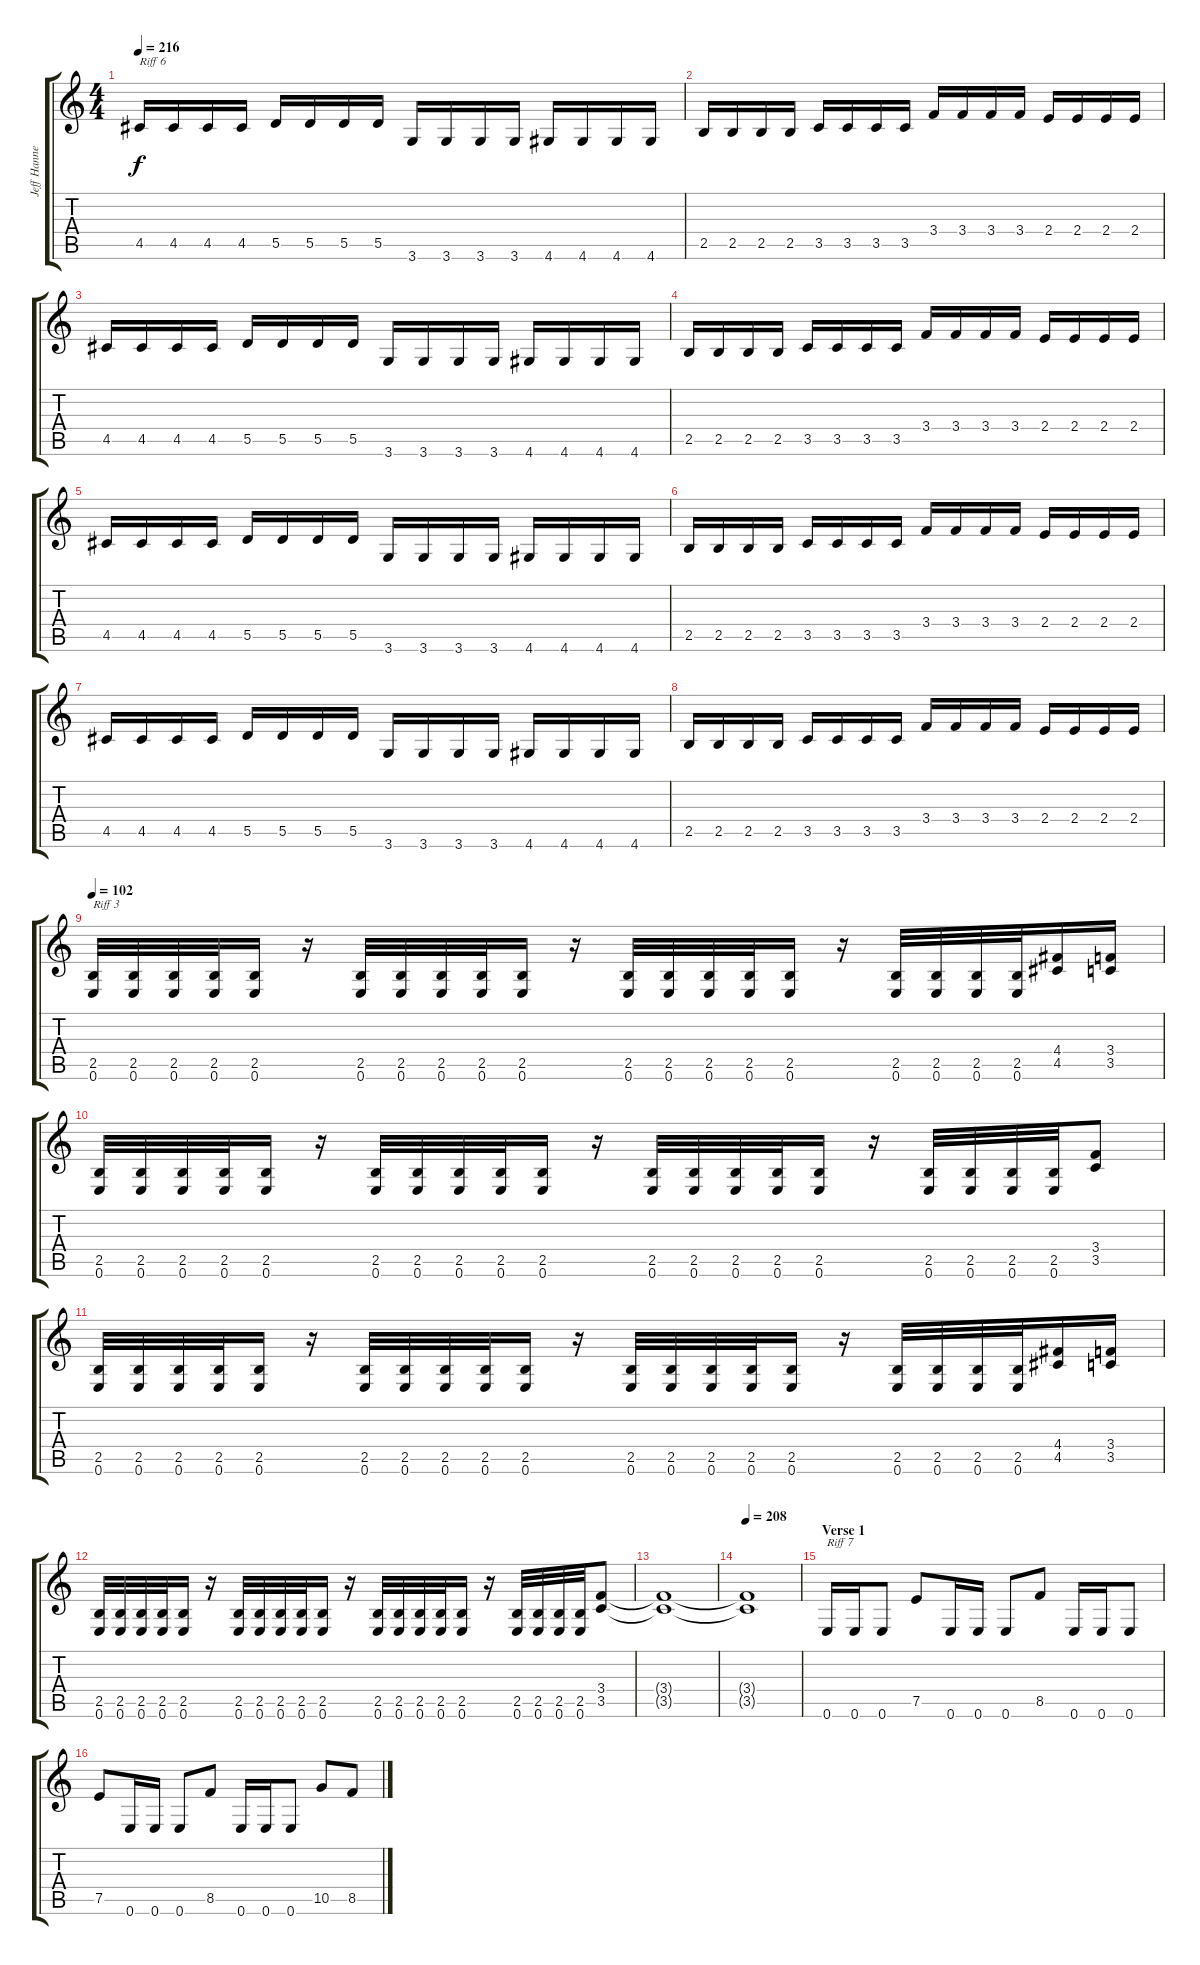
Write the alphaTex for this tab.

\track ("Jeff Hannemann" "Jeff Hanne") {instrument distortionguitar}
\staff {score tabs}
\tuning (E4 B3 G3 D3 A2 E2) {hide}
\ts (4 4)
\tempo 216
\clef g2
\ks c
4.5.16{txt "Riff 6" dy f} 4.5.16 4.5.16 4.5.16 5.5.16 5.5.16 5.5.16 5.5.16 3.6.16 3.6.16 3.6.16 3.6.16 4.6.16 4.6.16 4.6.16 4.6.16 |
2.5.16 2.5.16 2.5.16 2.5.16 3.5.16 3.5.16 3.5.16 3.5.16 3.4.16 3.4.16 3.4.16 3.4.16 2.4.16 2.4.16 2.4.16 2.4.16 |
4.5.16 4.5.16 4.5.16 4.5.16 5.5.16 5.5.16 5.5.16 5.5.16 3.6.16 3.6.16 3.6.16 3.6.16 4.6.16 4.6.16 4.6.16 4.6.16 |
2.5.16 2.5.16 2.5.16 2.5.16 3.5.16 3.5.16 3.5.16 3.5.16 3.4.16 3.4.16 3.4.16 3.4.16 2.4.16 2.4.16 2.4.16 2.4.16 |
4.5.16 4.5.16 4.5.16 4.5.16 5.5.16 5.5.16 5.5.16 5.5.16 3.6.16 3.6.16 3.6.16 3.6.16 4.6.16 4.6.16 4.6.16 4.6.16 |
2.5.16 2.5.16 2.5.16 2.5.16 3.5.16 3.5.16 3.5.16 3.5.16 3.4.16 3.4.16 3.4.16 3.4.16 2.4.16 2.4.16 2.4.16 2.4.16 |
4.5.16 4.5.16 4.5.16 4.5.16 5.5.16 5.5.16 5.5.16 5.5.16 3.6.16 3.6.16 3.6.16 3.6.16 4.6.16 4.6.16 4.6.16 4.6.16 |
2.5.16 2.5.16 2.5.16 2.5.16 3.5.16 3.5.16 3.5.16 3.5.16 3.4.16 3.4.16 3.4.16 3.4.16 2.4.16 2.4.16 2.4.16 2.4.16 |
\tempo 102
(2.5 0.6).32{txt "Riff 3"} (2.5 0.6).32 (2.5 0.6).32 (2.5 0.6).32 (2.5 0.6).16 r.16 (2.5 0.6).32 (2.5 0.6).32 (2.5 0.6).32 (2.5 0.6).32 (2.5 0.6).16 r.16 (2.5 0.6).32 (2.5 0.6).32 (2.5 0.6).32 (2.5 0.6).32 (2.5 0.6).16 r.16 (2.5 0.6).32 (2.5 0.6).32 (2.5 0.6).32 (2.5 0.6).32 (4.4 4.5).16 (3.4 3.5).16 |
(2.5 0.6).32 (2.5 0.6).32 (2.5 0.6).32 (2.5 0.6).32 (2.5 0.6).16 r.16 (2.5 0.6).32 (2.5 0.6).32 (2.5 0.6).32 (2.5 0.6).32 (2.5 0.6).16 r.16 (2.5 0.6).32 (2.5 0.6).32 (2.5 0.6).32 (2.5 0.6).32 (2.5 0.6).16 r.16 (2.5 0.6).32 (2.5 0.6).32 (2.5 0.6).32 (2.5 0.6).32 (3.4 3.5).8 |
(2.5 0.6).32 (2.5 0.6).32 (2.5 0.6).32 (2.5 0.6).32 (2.5 0.6).16 r.16 (2.5 0.6).32 (2.5 0.6).32 (2.5 0.6).32 (2.5 0.6).32 (2.5 0.6).16 r.16 (2.5 0.6).32 (2.5 0.6).32 (2.5 0.6).32 (2.5 0.6).32 (2.5 0.6).16 r.16 (2.5 0.6).32 (2.5 0.6).32 (2.5 0.6).32 (2.5 0.6).32 (4.4 4.5).16 (3.4 3.5).16 |
(2.5 0.6).32 (2.5 0.6).32 (2.5 0.6).32 (2.5 0.6).32 (2.5 0.6).16 r.16 (2.5 0.6).32 (2.5 0.6).32 (2.5 0.6).32 (2.5 0.6).32 (2.5 0.6).16 r.16 (2.5 0.6).32 (2.5 0.6).32 (2.5 0.6).32 (2.5 0.6).32 (2.5 0.6).16 r.16 (2.5 0.6).32 (2.5 0.6).32 (2.5 0.6).32 (2.5 0.6).32 (3.4 3.5).8 |
(3.4{t} 3.5{t}).1 |
\tempo 208
(3.4{t} 3.5{t}).1 |
\section ("" "Verse 1")
0.6.16{txt "Riff 7"} 0.6.16 0.6.8 7.5.8 0.6.16 0.6.16 0.6.8 8.5.8 0.6.16 0.6.16 0.6.8 |
7.5.8 0.6.16 0.6.16 0.6.8 8.5.8 0.6.16 0.6.16 0.6.8 10.5.8 8.5.8
